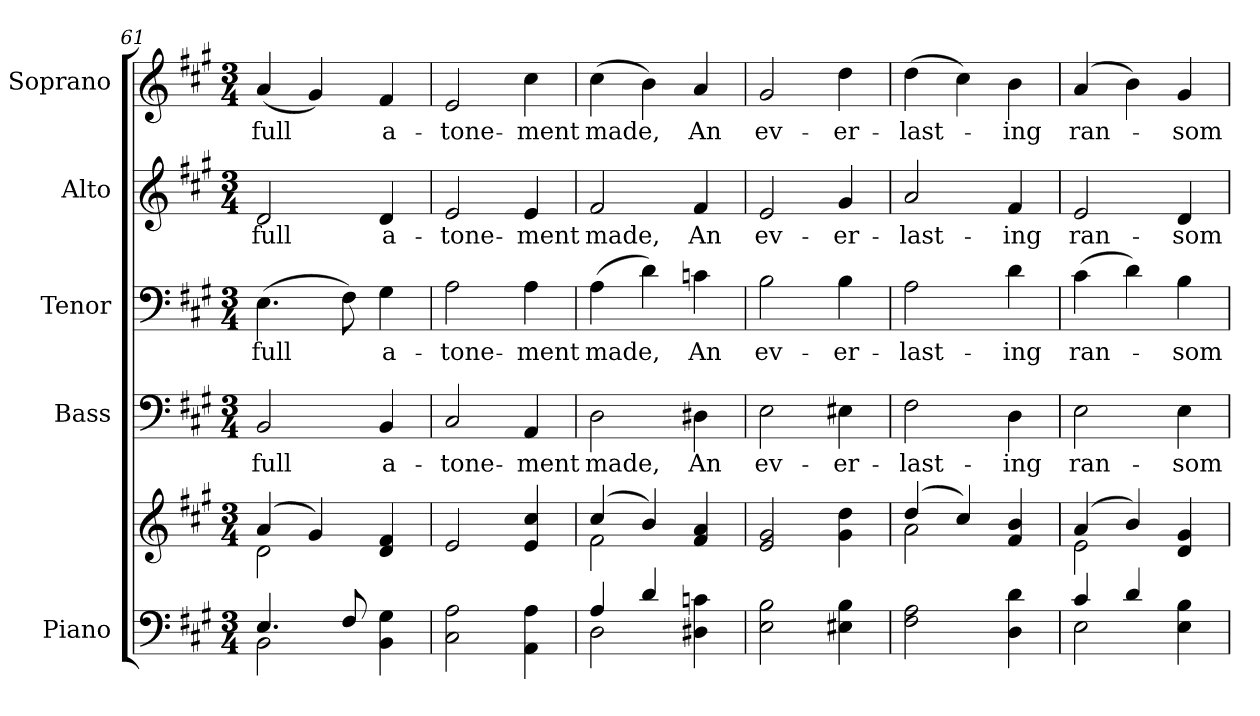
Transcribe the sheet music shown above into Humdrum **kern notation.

**kern	**kern	**kern	**text	**kern	**text	**kern	**text	**kern	**text
*part5	*part5	*part4	*part4	*part3	*part3	*part2	*part2	*part1	*part1
*staff6	*staff5	*staff4	*staff4	*staff3	*staff3	*staff2	*staff2	*staff1	*staff1
*I"Piano	*	*I"Bass	*	*I"Tenor	*	*I"Alto	*	*I"Soprano	*
*I'Pno.	*	*I'B.	*	*I'T.	*	*I'A.	*	*I'S.	*
*clefF4	*clefG2	*clefF4	*	*clefF4	*	*clefG2	*	*clefG2	*
*k[f#c#g#]	*k[f#c#g#]	*k[f#c#g#]	*	*k[f#c#g#]	*	*k[f#c#g#]	*	*k[f#c#g#]	*
*A:	*A:	*A:	*	*A:	*	*A:	*	*A:	*
*M3/4	*M3/4	*M3/4	*	*M3/4	*	*M3/4	*	*M3/4	*
=61	=61	=61	=61	=61	=61	=61	=61	=61	=61
*^	*^	*	*	*	*	*	*	*	*
!	!	!	!	!	!LO:LY:b:color=#000000	!	!	!	!	!	!
!	!	!	!	!	!	!	!LO:LY:b:color=#000000	!	!	!	!
!	!	!	!	!	!	!	!	!	!LO:LY:b:color=#000000	!	!
!	!	!	!	!	!	!	!	!	!	!	!LO:LY:b:color=#000000
4.Ei/	2BBi\	(4ai/	2di\	2BBi/	full	(4.Ei\	full	2di/	full	(4ai/	full
.	.	4g#i/)	.	.	.	.	.	.	.	4g#i/)	.
8F#i/	.	.	.	.	.	8F#i\)	.	.	.	.	.
!	!	!	!	!	!LO:LY:b:color=#000000	!	!	!	!	!	!
!	!	!	!	!	!	!	!LO:LY:b:color=#000000	!	!	!	!
!	!	!	!	!	!	!	!	!	!LO:LY:b:color=#000000	!	!
!	!	!	!	!	!	!	!	!	!	!	!LO:LY:b:color=#000000
4BBi\ 4G#i	4ryy	4di/ 4f#i	4ryy	4BBi/	a-	4G#i\	a-	4di/	a-	4f#i/	a-
*v	*v	*	*	*	*	*	*	*	*	*	*
*	*v	*v	*	*	*	*	*	*	*	*
!!LO:PB:g=z
=62	=62	=62	=62	=62	=62	=62	=62	=62	=62
*^	*^	*	*	*	*	*	*	*	*
!	!	!	!	!	!LO:LY:b:color=#000000	!	!	!	!	!	!
*v	*v	*	*	*	*	*	*	*	*	*	*
*	*v	*v	*	*	*	*	*	*	*	*
*^	*^	*	*	*	*	*	*	*	*
!	!	!	!	!	!	!	!LO:LY:b:color=#000000	!	!	!	!
*v	*v	*	*	*	*	*	*	*	*	*	*
*	*v	*v	*	*	*	*	*	*	*	*
*^	*^	*	*	*	*	*	*	*	*
!	!	!	!	!	!	!	!	!	!LO:LY:b:color=#000000	!	!
*v	*v	*	*	*	*	*	*	*	*	*	*
*	*v	*v	*	*	*	*	*	*	*	*
*^	*^	*	*	*	*	*	*	*	*
!	!	!	!	!	!	!	!	!	!	!	!LO:LY:b:color=#000000
*v	*v	*	*	*	*	*	*	*	*	*	*
*	*v	*v	*	*	*	*	*	*	*	*
2C#i\ 2Ai	2ei/	2C#i/	-tone-	2Ai\	-tone-	2ei/	-tone-	2ei/	-tone-
!	!	!	!LO:LY:b:color=#000000	!	!	!	!	!	!
!	!	!	!	!	!LO:LY:b:color=#000000	!	!	!	!
!	!	!	!	!	!	!	!LO:LY:b:color=#000000	!	!
!	!	!	!	!	!	!	!	!	!LO:LY:b:color=#000000
4AAi\ 4Ai	4ei/ 4cc#i	4AAi/	-ment	4Ai\	-ment	4ei/	-ment	4cc#i\	-ment
=63	=63	=63	=63	=63	=63	=63	=63	=63	=63
*^	*^	*	*	*	*	*	*	*	*
!	!	!	!	!	!LO:LY:b:color=#000000	!	!	!	!	!	!
!	!	!	!	!	!	!	!LO:LY:b:color=#000000	!	!	!	!
!	!	!	!	!	!	!	!	!	!LO:LY:b:color=#000000	!	!
!	!	!	!	!	!	!	!	!	!	!	!LO:LY:b:color=#000000
4Ai/	2Di\	(4cc#i/	2f#i\	2Di\	made,	(4Ai\	made,	2f#i/	made,	(4cc#i\	made,
4di/	.	4bi/)	.	.	.	4di\)	.	.	.	4bi\)	.
!	!	!	!	!	!LO:LY:b:color=#000000	!	!	!	!	!	!
!	!	!	!	!	!	!	!LO:LY:b:color=#000000	!	!	!	!
!	!	!	!	!	!	!	!	!	!LO:LY:b:color=#000000	!	!
!	!	!	!	!	!	!	!	!	!	!	!LO:LY:b:color=#000000
4D#Xi\ 4cni	4ryy	4f#i/ 4ai	4ryy	4D#Xi\	An	4cni\	An	4f#i/	An	4ai/	An
*v	*v	*	*	*	*	*	*	*	*	*	*
*	*v	*v	*	*	*	*	*	*	*	*
=64	=64	=64	=64	=64	=64	=64	=64	=64	=64
*^	*^	*	*	*	*	*	*	*	*
!	!	!	!	!	!LO:LY:b:color=#000000	!	!	!	!	!	!
*v	*v	*	*	*	*	*	*	*	*	*	*
*	*v	*v	*	*	*	*	*	*	*	*
*^	*^	*	*	*	*	*	*	*	*
!	!	!	!	!	!	!	!LO:LY:b:color=#000000	!	!	!	!
*v	*v	*	*	*	*	*	*	*	*	*	*
*	*v	*v	*	*	*	*	*	*	*	*
*^	*^	*	*	*	*	*	*	*	*
!	!	!	!	!	!	!	!	!	!LO:LY:b:color=#000000	!	!
*v	*v	*	*	*	*	*	*	*	*	*	*
*	*v	*v	*	*	*	*	*	*	*	*
*^	*^	*	*	*	*	*	*	*	*
!	!	!	!	!	!	!	!	!	!	!	!LO:LY:b:color=#000000
*v	*v	*	*	*	*	*	*	*	*	*	*
*	*v	*v	*	*	*	*	*	*	*	*
2Ei\ 2Bi	2ei/ 2g#i	2Ei\	ev-	2Bi\	ev-	2ei/	ev-	2g#i/	ev-
!	!	!	!LO:LY:b:color=#000000	!	!	!	!	!	!
!	!	!	!	!	!LO:LY:b:color=#000000	!	!	!	!
!	!	!	!	!	!	!	!LO:LY:b:color=#000000	!	!
!	!	!	!	!	!	!	!	!	!LO:LY:b:color=#000000
4E#Xi\ 4Bi	4g#i\ 4ddi	4E#Xi\	-er-	4Bi\	-er-	4g#i/	-er-	4ddi\	-er-
!!LO:PB:g=z
=65	=65	=65	=65	=65	=65	=65	=65	=65	=65
*	*^	*	*	*	*	*	*	*	*
!	!	!	!	!LO:LY:b:color=#000000	!	!	!	!	!	!
!	!	!	!	!	!	!LO:LY:b:color=#000000	!	!	!	!
!	!	!	!	!	!	!	!	!LO:LY:b:color=#000000	!	!
!	!	!	!	!	!	!	!	!	!	!LO:LY:b:color=#000000
2F#i\ 2Ai	(4ddi/	2ai\	2F#i\	-last-	2Ai\	-last-	2ai/	-last-	(4ddi\	-last-
.	4cc#i/)	.	.	.	.	.	.	.	4cc#i\)	.
!	!	!	!	!LO:LY:b:color=#000000	!	!	!	!	!	!
!	!	!	!	!	!	!LO:LY:b:color=#000000	!	!	!	!
!	!	!	!	!	!	!	!	!LO:LY:b:color=#000000	!	!
!	!	!	!	!	!	!	!	!	!	!LO:LY:b:color=#000000
4Di\ 4di	4f#i/ 4bi	4ryy	4Di\	-ing	4di\	-ing	4f#i/	-ing	4bi\	-ing
=66	=66	=66	=66	=66	=66	=66	=66	=66	=66	=66
*^	*	*	*	*	*	*	*	*	*	*
!	!	!	!	!	!LO:LY:b:color=#000000	!	!	!	!	!	!
!	!	!	!	!	!	!	!LO:LY:b:color=#000000	!	!	!	!
!	!	!	!	!	!	!	!	!	!LO:LY:b:color=#000000	!	!
!	!	!	!	!	!	!	!	!	!	!	!LO:LY:b:color=#000000
4c#i/	2Ei\	(4ai/	2ei\	2Ei\	ran-	(4c#i\	ran-	2ei/	ran-	(4ai/	ran-
4di/	.	4bi/)	.	.	.	4di\)	.	.	.	4bi\)	.
!	!	!	!	!	!LO:LY:b:color=#000000	!	!	!	!	!	!
!	!	!	!	!	!	!	!LO:LY:b:color=#000000	!	!	!	!
!	!	!	!	!	!	!	!	!	!LO:LY:b:color=#000000	!	!
!	!	!	!	!	!	!	!	!	!	!	!LO:LY:b:color=#000000
4Ei\ 4Bi	4ryy	4di/ 4g#i	4ryy	4Ei\	-som	4Bi\	-som	4di/	-som	4g#i/	-som
*v	*v	*	*	*	*	*	*	*	*	*	*
*	*v	*v	*	*	*	*	*	*	*	*
=	=	=	=	=	=	=	=	=	=
*-	*-	*-	*-	*-	*-	*-	*-	*-	*-
